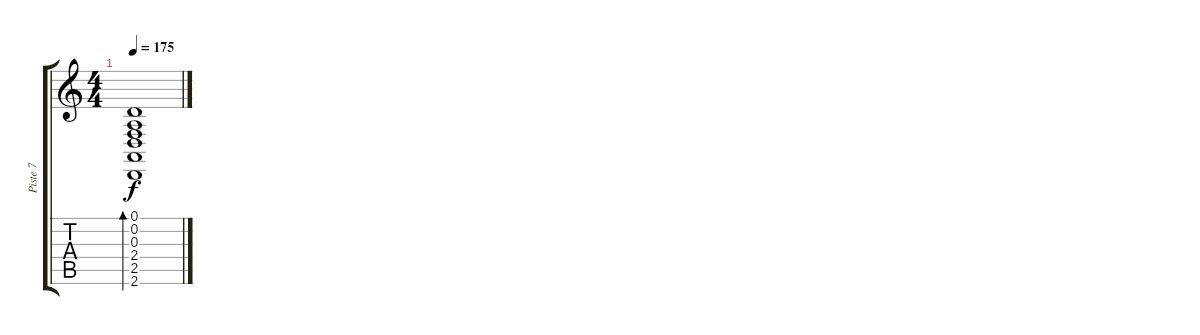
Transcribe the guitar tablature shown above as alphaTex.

\track ("Piste 7" "Piste 7") {instrument acousticgrandpiano}
\staff {score tabs}
\tuning (D4 A3 F3 C3 G2 C2) {hide}
\ts (4 4)
\tempo 175
\clef g2
\ks c
(0.1 0.2 0.3 2.4 2.5 2.6).1{bd 480 dy f}
